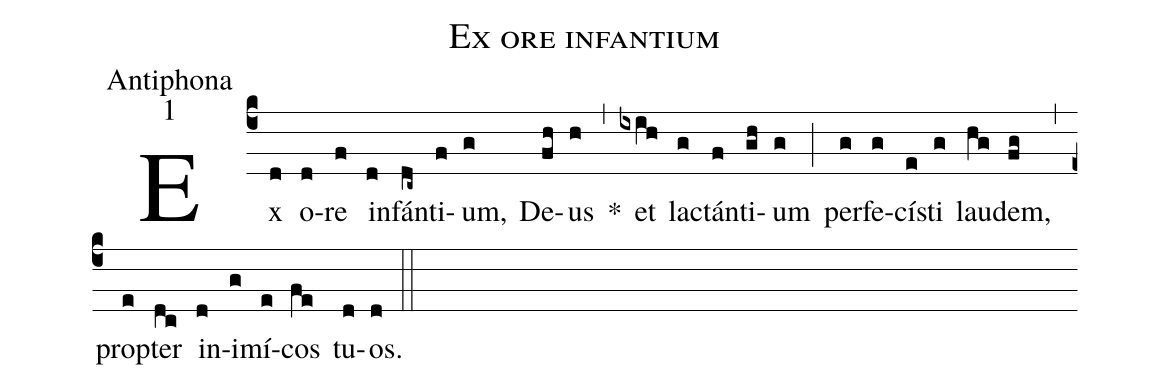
name:Ex ore infantium;
office-part:Antiphona;
mode:1;
%%
(c4)Ex(d) o(d)re(f) in(d)fán(dc~)ti(f)um,(g) De(fh)us(h) *(,) et(ixih) la(g)ctán(f)ti(gh)um(g) (;) per(g)fe(g)cí(e)sti(g) lau(hg)dem,(fg) (,) prop(e)ter(dc) in(d)i(g)mí(e)cos(fe) tu(d)os.(d) (::)
